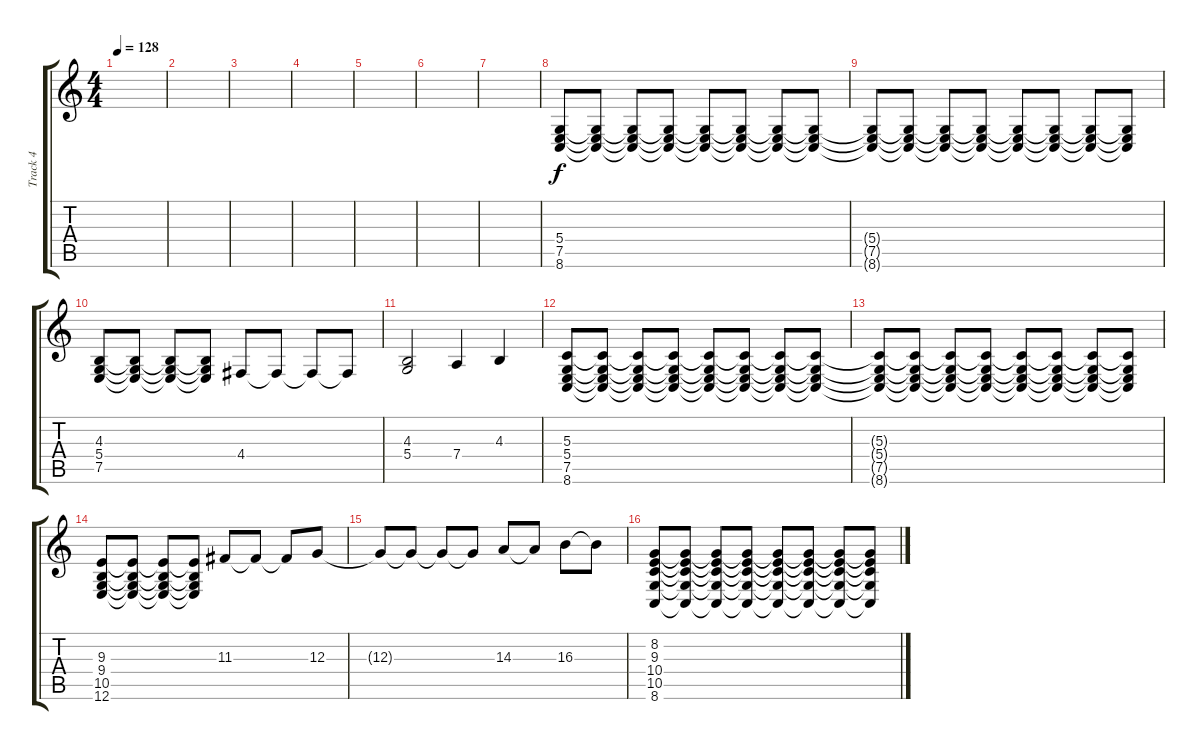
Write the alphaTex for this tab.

\track ("Track 4" "Track 4") {instrument cello}
\staff {score tabs}
\tuning (E4 B3 G3 D3 A2 E2) {hide}
\ts (4 4)
\tempo 128
\clef g2
\ks c
|
|
|
|
|
|
|
(5.4 7.5 8.6).8{volume 16} (5.4{t} 7.5{t} 8.6{t}).8 (5.4{t} 7.5{t} 8.6{t}).8 (5.4{t} 7.5{t} 8.6{t}).8 (5.4{t} 7.5{t} 8.6{t}).8 (5.4{t} 7.5{t} 8.6{t}).8 (5.4{t} 7.5{t} 8.6{t}).8 (5.4{t} 7.5{t} 8.6{t}).8 |
(5.4{t} 7.5{t} 8.6{t}).8 (5.4{t} 7.5{t} 8.6{t}).8 (5.4{t} 7.5{t} 8.6{t}).8 (5.4{t} 7.5{t} 8.6{t}).8 (5.4{t} 7.5{t} 8.6{t}).8 (5.4{t} 7.5{t} 8.6{t}).8 (5.4{t} 7.5{t} 8.6{t}).8 (5.4{t} 7.5{t} 8.6{t}).8 |
(4.3 5.4 7.5).8 (4.3{t} 5.4{t} 7.5{t}).8 (4.3{t} 5.4{t} 7.5{t}).8 (4.3{t} 5.4{t} 7.5{t}).8 4.4.8 4.4{t}.8 4.4{t}.8 4.4{t}.8 |
(4.3 5.4).2 7.4.4 4.3.4 |
(5.3 5.4 7.5 8.6).8 (5.3{t} 5.4{t} 7.5{t} 8.6{t}).8 (5.3{t} 5.4{t} 7.5{t} 8.6{t}).8 (5.3{t} 5.4{t} 7.5{t} 8.6{t}).8 (5.3{t} 5.4{t} 7.5{t} 8.6{t}).8 (5.3{t} 5.4{t} 7.5{t} 8.6{t}).8 (5.3{t} 5.4{t} 7.5{t} 8.6{t}).8 (5.3{t} 5.4{t} 7.5{t} 8.6{t}).8 |
(5.3{t} 5.4{t} 7.5{t} 8.6{t}).8 (5.3{t} 5.4{t} 7.5{t} 8.6{t}).8 (5.3{t} 5.4{t} 7.5{t} 8.6{t}).8 (5.3{t} 5.4{t} 7.5{t} 8.6{t}).8 (5.3{t} 5.4{t} 7.5{t} 8.6{t}).8 (5.3{t} 5.4{t} 7.5{t} 8.6{t}).8 (5.3{t} 5.4{t} 7.5{t} 8.6{t}).8 (5.3{t} 5.4{t} 7.5{t} 8.6{t}).8 |
(9.3 9.4 10.5 12.6).8 (9.3{t} 9.4{t} 10.5{t} 12.6{t}).8 (9.3{t} 9.4{t} 10.5{t} 12.6{t}).8 (9.3{t} 9.4{t} 10.5{t} 12.6{t}).8 11.3.8 11.3{t}.8 11.3{t}.8 12.3.8 |
12.3{t}.8 12.3{t}.8 12.3{t}.8 12.3{t}.8 14.3.8 14.3{t}.8 16.3.8 16.3{t}.8 |
(8.2 9.3 10.4 10.5 8.6).8 (8.2{t} 9.3{t} 10.4{t} 10.5{t} 8.6{t}).8 (8.2{t} 9.3{t} 10.4{t} 10.5{t} 8.6{t}).8 (8.2{t} 9.3{t} 10.4{t} 10.5{t} 8.6{t}).8 (8.2{t} 9.3{t} 10.4{t} 10.5{t} 8.6{t}).8 (8.2{t} 9.3{t} 10.4{t} 10.5{t} 8.6{t}).8 (8.2{t} 9.3{t} 10.4{t} 10.5{t} 8.6{t}).8 (8.2{t} 9.3{t} 10.4{t} 10.5{t} 8.6{t}).8
